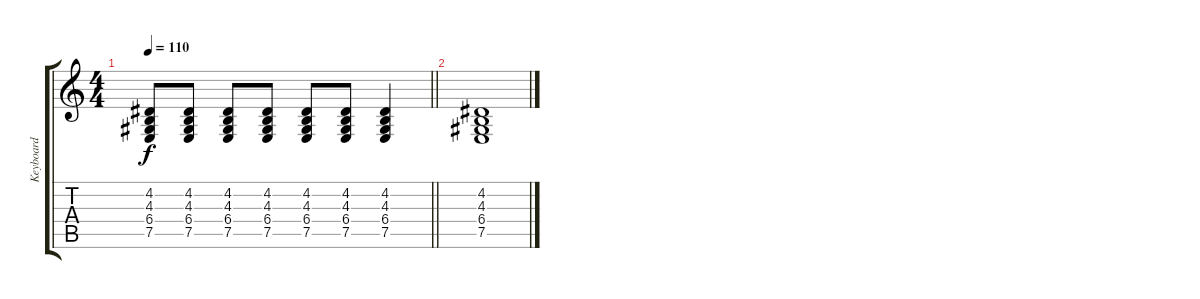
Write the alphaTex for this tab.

\track ("Keyboard" "Keyboard") {instrument electricpiano2}
\staff {score tabs}
\tuning (E4 B3 G3 D3 A2 E2) {hide}
\ts (4 4)
\tempo 110
\clef g2
\barLineRight lightlight
\ks c
(4.2 4.3 6.4 7.5).8{dy f} (4.2 4.3 6.4 7.5).8{volume 14} (4.2 4.3 6.4 7.5).8 (4.2 4.3 6.4 7.5).8 (4.2 4.3 6.4 7.5).8 (4.2 4.3 6.4 7.5).8 (4.2 4.3 6.4 7.5).4 |
(4.2 4.3 6.4 7.5).1
